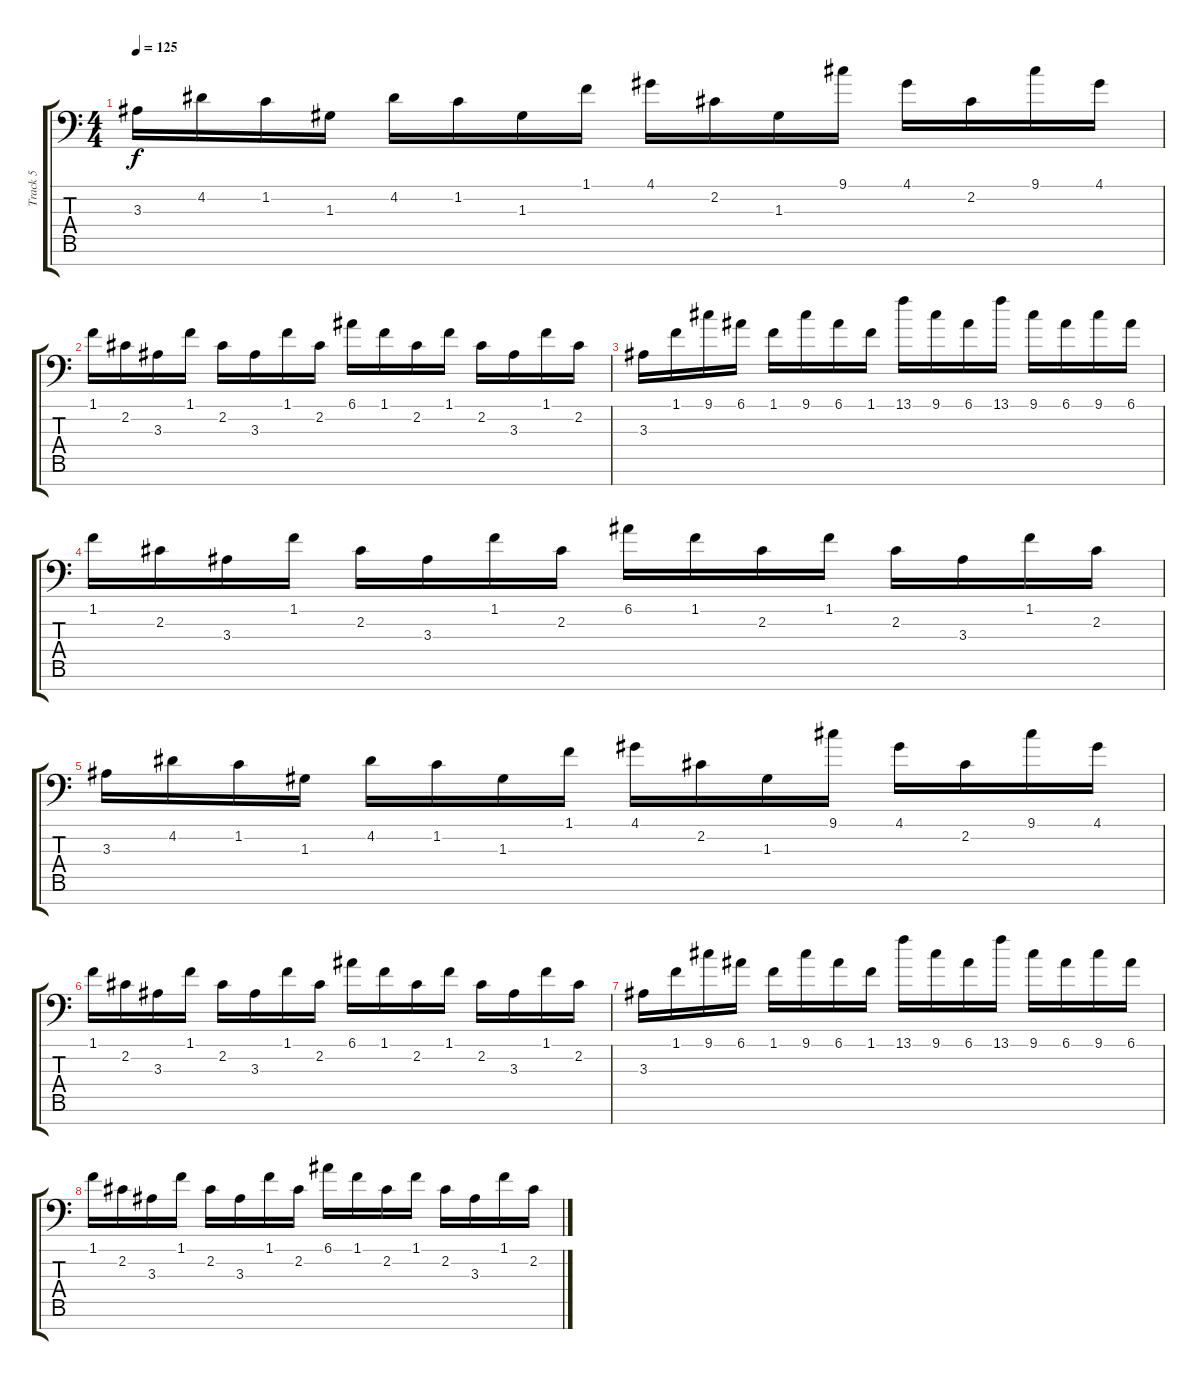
\track ("Track 5" "Track 5") {instrument lead1square}
\staff {score tabs}
\tuning (E4 B3 G3 D3 A2 E2 C-1) {hide}
\ts (4 4)
\tempo 125
\clef f4
\ks c
3.3.16{dy f} 4.2.16 1.2.16 1.3.16 4.2.16 1.2.16 1.3.16 1.1.16 4.1.16 2.2.16 1.3.16 9.1.16 4.1.16 2.2.16 9.1.16 4.1.16 |
1.1.16{volume 9} 2.2.16 3.3.16 1.1.16 2.2.16 3.3.16 1.1.16 2.2.16 6.1.16 1.1.16 2.2.16 1.1.16 2.2.16 3.3.16 1.1.16 2.2.16 |
3.3.16 1.1.16 9.1.16 6.1.16 1.1.16 9.1.16 6.1.16 1.1.16 13.1.16 9.1.16 6.1.16 13.1.16 9.1.16 6.1.16 9.1.16 6.1.16 |
1.1.16 2.2.16 3.3.16 1.1.16 2.2.16 3.3.16 1.1.16 2.2.16 6.1.16 1.1.16 2.2.16 1.1.16 2.2.16 3.3.16 1.1.16 2.2.16 |
3.3.16 4.2.16 1.2.16 1.3.16 4.2.16 1.2.16 1.3.16 1.1.16 4.1.16 2.2.16 1.3.16 9.1.16 4.1.16 2.2.16 9.1.16 4.1.16 |
1.1.16{volume 9} 2.2.16 3.3.16 1.1.16 2.2.16 3.3.16 1.1.16 2.2.16 6.1.16 1.1.16 2.2.16 1.1.16 2.2.16 3.3.16 1.1.16 2.2.16 |
3.3.16 1.1.16 9.1.16 6.1.16 1.1.16 9.1.16 6.1.16 1.1.16 13.1.16 9.1.16 6.1.16 13.1.16 9.1.16 6.1.16 9.1.16 6.1.16 |
1.1.16 2.2.16 3.3.16 1.1.16 2.2.16 3.3.16 1.1.16 2.2.16 6.1.16 1.1.16 2.2.16 1.1.16 2.2.16 3.3.16 1.1.16 2.2.16
